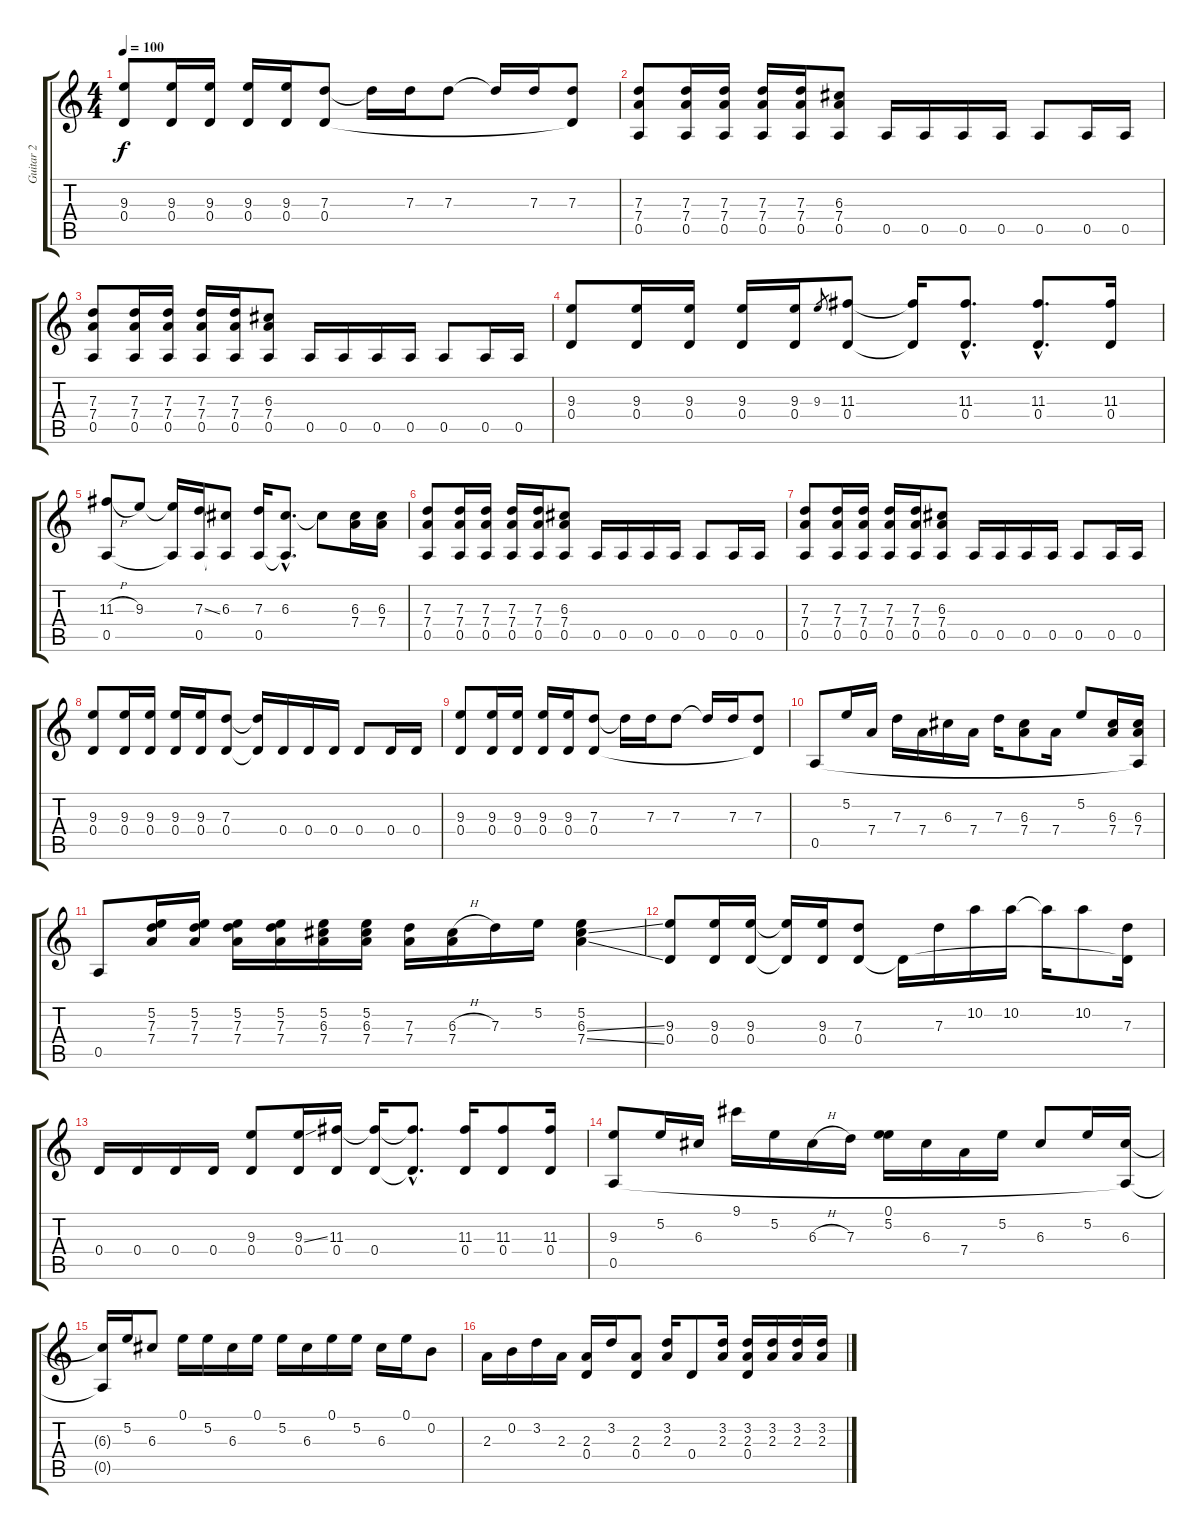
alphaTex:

\track ("Guitar 2" "Guitar 2") {instrument electricguitarclean}
\staff {score tabs}
\tuning (E4 B3 G3 D3 A2 E2) {hide}
\ts (4 4)
\tempo 100
\clef g2
\ks c
(9.3 0.4).8{dy f} (9.3 0.4).16 (9.3 0.4).16 (9.3 0.4).16 (9.3 0.4).16 (7.3 0.4).8 7.3{t}.16 7.3.16 7.3.8 7.3{t}.16 7.3.16 (7.3 0.4{t}).8 |
(7.3 7.4 0.5).8 (7.3 7.4 0.5).16 (7.3 7.4 0.5).16 (7.3 7.4 0.5).16 (7.3 7.4 0.5).16 (6.3 7.4 0.5).8 0.5.16 0.5.16 0.5.16 0.5.16 0.5.8 0.5.16 0.5.16 |
(7.3 7.4 0.5).8 (7.3 7.4 0.5).16 (7.3 7.4 0.5).16 (7.3 7.4 0.5).16 (7.3 7.4 0.5).16 (6.3 7.4 0.5).8 0.5.16 0.5.16 0.5.16 0.5.16 0.5.8 0.5.16 0.5.16 |
(9.3 0.4).8 (9.3 0.4).16 (9.3 0.4).16 (9.3 0.4).16 (9.3 0.4).16 9.3.8{gr} (11.3 0.4).8 (11.3{t} 0.4{t}).16 (11.3{hac} 0.4{hac}).8{d} (11.3{hac} 0.4{hac}).8{d} (11.3 0.4).16 |
(11.3{h} 0.5).8 9.3.8 (9.3{t} 0.5{t}).16 (7.3{ss} 0.5).16 (6.3 0.5{t}).8 (7.3 0.5).16 (6.3{hac} 0.5{hac t}).8{d} 6.3{t}.8 (6.3 7.4).16 (6.3 7.4).16 |
(7.3 7.4 0.5).8 (7.3 7.4 0.5).16 (7.3 7.4 0.5).16 (7.3 7.4 0.5).16 (7.3 7.4 0.5).16 (6.3 7.4 0.5).8 0.5.16 0.5.16 0.5.16 0.5.16 0.5.8 0.5.16 0.5.16 |
(7.3 7.4 0.5).8 (7.3 7.4 0.5).16 (7.3 7.4 0.5).16 (7.3 7.4 0.5).16 (7.3 7.4 0.5).16 (6.3 7.4 0.5).8 0.5.16 0.5.16 0.5.16 0.5.16 0.5.8 0.5.16 0.5.16 |
(9.3 0.4).8 (9.3 0.4).16 (9.3 0.4).16 (9.3 0.4).16 (9.3 0.4).16 (7.3 0.4).8 (7.3{t} 0.4{t}).16 0.4.16 0.4.16 0.4.16 0.4.8 0.4.16 0.4.16 |
(9.3 0.4).8 (9.3 0.4).16 (9.3 0.4).16 (9.3 0.4).16 (9.3 0.4).16 (7.3 0.4).8 7.3{t}.16 7.3.16 7.3.8 7.3{t}.16 7.3.16 (7.3 0.4{t}).8 |
0.5.8 5.2.16 7.4.16 7.3.16 7.4.16 6.3.16 7.4.16 7.3.16 (6.3 7.4).8 7.4.16 5.2.8 (6.3 7.4).16 (6.3 7.4 0.5{t}).16 |
0.5.8 (5.2 7.3 7.4).16 (5.2 7.3 7.4).16 (5.2 7.3 7.4).16 (5.2 7.3 7.4).16 (5.2 6.3 7.4).16 (5.2 6.3 7.4).16 (7.3 7.4).16 (6.3{h} 7.4).16 7.3.16 5.2.16 (5.2 6.3{ss} 7.4{ss}).4 |
(9.3 0.4).8 (9.3 0.4).16 (9.3 0.4).16 (9.3{t} 0.4{t}).16 (9.3 0.4).16 (7.3 0.4).8 0.4{t}.16 7.3.16 10.2.16 10.2.16 10.2{t}.16 10.2.8 (7.3 0.4{t}).16 |
0.4.16 0.4.16 0.4.16 0.4.16 (9.3 0.4).8 (9.3{ss} 0.4).16 (11.3 0.4).16 (11.3{t} 0.4).16 (11.3{hac t} 0.4{hac t}).8{d} (11.3 0.4).16 (11.3 0.4).8 (11.3 0.4).16 |
(9.3 0.5).8 5.2.16 6.3.16 9.1.16 5.2.16 6.3{h}.16 7.3.16 (0.1 5.2).16 6.3.16 7.4.16 5.2.16 6.3.8 5.2.16 (6.3 0.5{t}).16 |
(6.3{t} 0.5{t}).16 5.2.16 6.3.8 0.1.16 5.2.16 6.3.16 0.1.16 5.2.16 6.3.16 0.1.16 5.2.16 6.3.16 0.1.16 0.2.8 |
2.3.16 0.2.16 3.2.16 2.3.16 (2.3 0.4).16 3.2.16 (2.3 0.4).8 (3.2 2.3).16 0.4.8 (3.2 2.3).16 (3.2 2.3 0.4).16 (3.2 2.3).16 (3.2 2.3).16 (3.2 2.3).16
